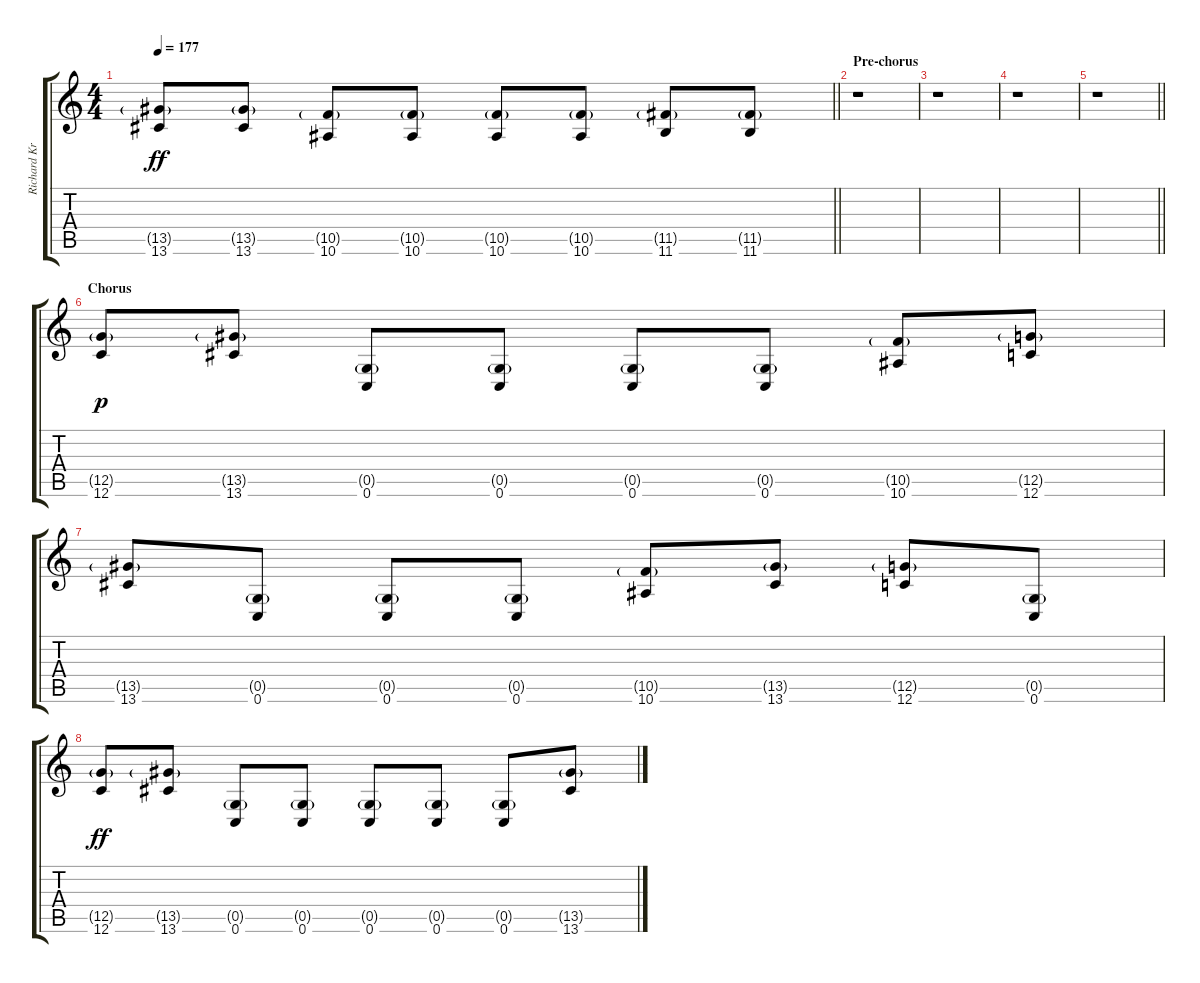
\track ("Richard Kruspe [guitar]" "Richard Kr") {instrument distortionguitar}
\staff {score tabs}
\tuning (D4 A3 F3 C3 G2 C2) {hide}
\ts (4 4)
\tempo 177
\clef g2
\barLineRight lightlight
\ks c
(13.5{g} 13.6).8{dy ff} (13.5{g} 13.6).8 (10.5{g} 10.6).8 (10.5{g} 10.6).8 (10.5{g} 10.6).8 (10.5{g} 10.6).8 (11.5{g} 11.6).8 (11.5{g} 11.6).8 |
\section ("" "Pre-chorus")
r.1 |
r.1 |
r.1 |
\barLineRight lightlight
r.1 |
\section ("" "Chorus")
(12.5{g} 12.6).8{dy p} (13.5{g} 13.6).8 (0.5{g} 0.6).8 (0.5{g} 0.6).8 (0.5{g} 0.6).8 (0.5{g} 0.6).8 (10.5{g} 10.6).8 (12.5{g} 12.6).8 |
(13.5{g} 13.6).8 (0.5{g} 0.6).8 (0.5{g} 0.6).8 (0.5{g} 0.6).8 (10.5{g} 10.6).8 (13.5{g} 13.6).8 (12.5{g} 12.6).8 (0.5{g} 0.6).8 |
(12.5{g} 12.6).8{dy ff} (13.5{g} 13.6).8 (0.5{g} 0.6).8 (0.5{g} 0.6).8 (0.5{g} 0.6).8 (0.5{g} 0.6).8 (0.5{g} 0.6).8 (13.5{g} 13.6).8
